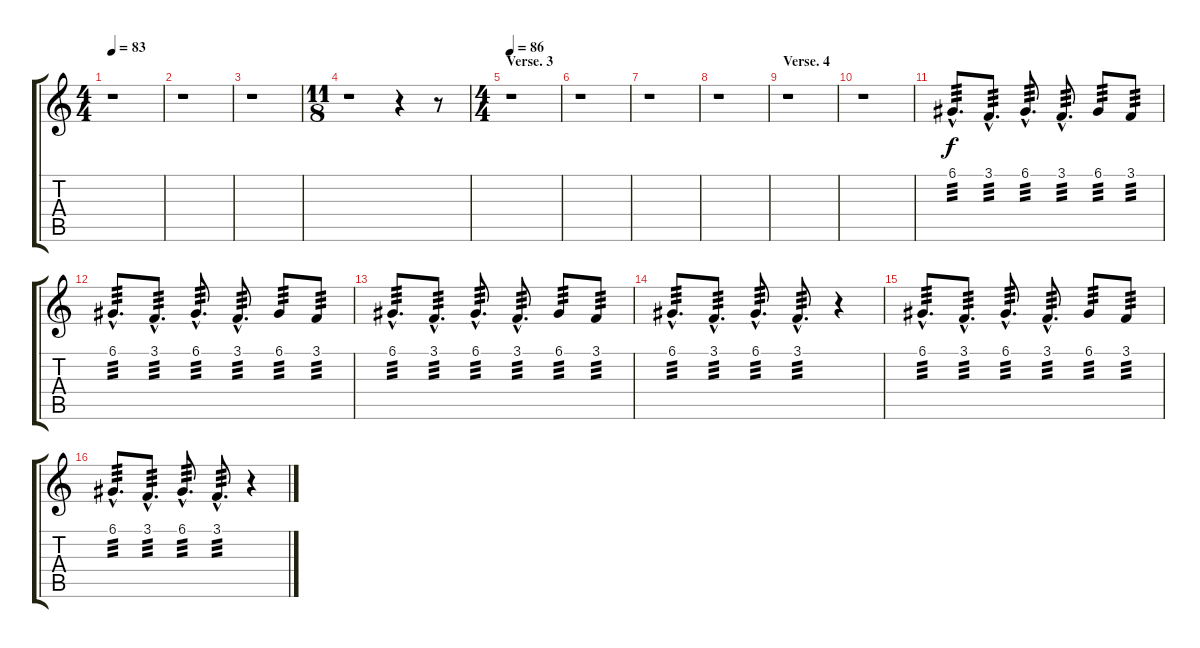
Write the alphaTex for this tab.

\track "" {instrument lead2sawtooth}
\staff {score tabs}
\tuning (D4 A3 F3 C3 G2 C2) {hide}
\ts (4 4)
\tempo 83
\clef g2
\ks c
r.1{dy f} |
r.1 |
r.1 |
\ts (11 8)
r.1 r.4 r.8 |
\ts (4 4)
\section ("" "Verse. 3")
\tempo 86
r.1 |
r.1 |
r.1 |
r.1 |
\section ("" "Verse. 4")
r.1 |
r.1 |
6.1{hac}.8{d tp 3 instrument lead2sawtooth} 3.1{hac}.8{d tp 3} 6.1{hac}.8{d tp 3} 3.1{hac}.8{d tp 3} 6.1.8{tp 3} 3.1.8{tp 3} |
6.1{hac}.8{d tp 3} 3.1{hac}.8{d tp 3} 6.1{hac}.8{d tp 3} 3.1{hac}.8{d tp 3} 6.1.8{tp 3} 3.1.8{tp 3} |
6.1{hac}.8{d tp 3} 3.1{hac}.8{d tp 3} 6.1{hac}.8{d tp 3} 3.1{hac}.8{d tp 3} 6.1.8{tp 3} 3.1.8{tp 3} |
6.1{hac}.8{d tp 3} 3.1{hac}.8{d tp 3} 6.1{hac}.8{d tp 3} 3.1{hac}.8{d tp 3} r.4 |
6.1{hac}.8{d tp 3} 3.1{hac}.8{d tp 3} 6.1{hac}.8{d tp 3} 3.1{hac}.8{d tp 3} 6.1.8{tp 3} 3.1.8{tp 3} |
6.1{hac}.8{d tp 3} 3.1{hac}.8{d tp 3} 6.1{hac}.8{d tp 3} 3.1{hac}.8{d tp 3} r.4
